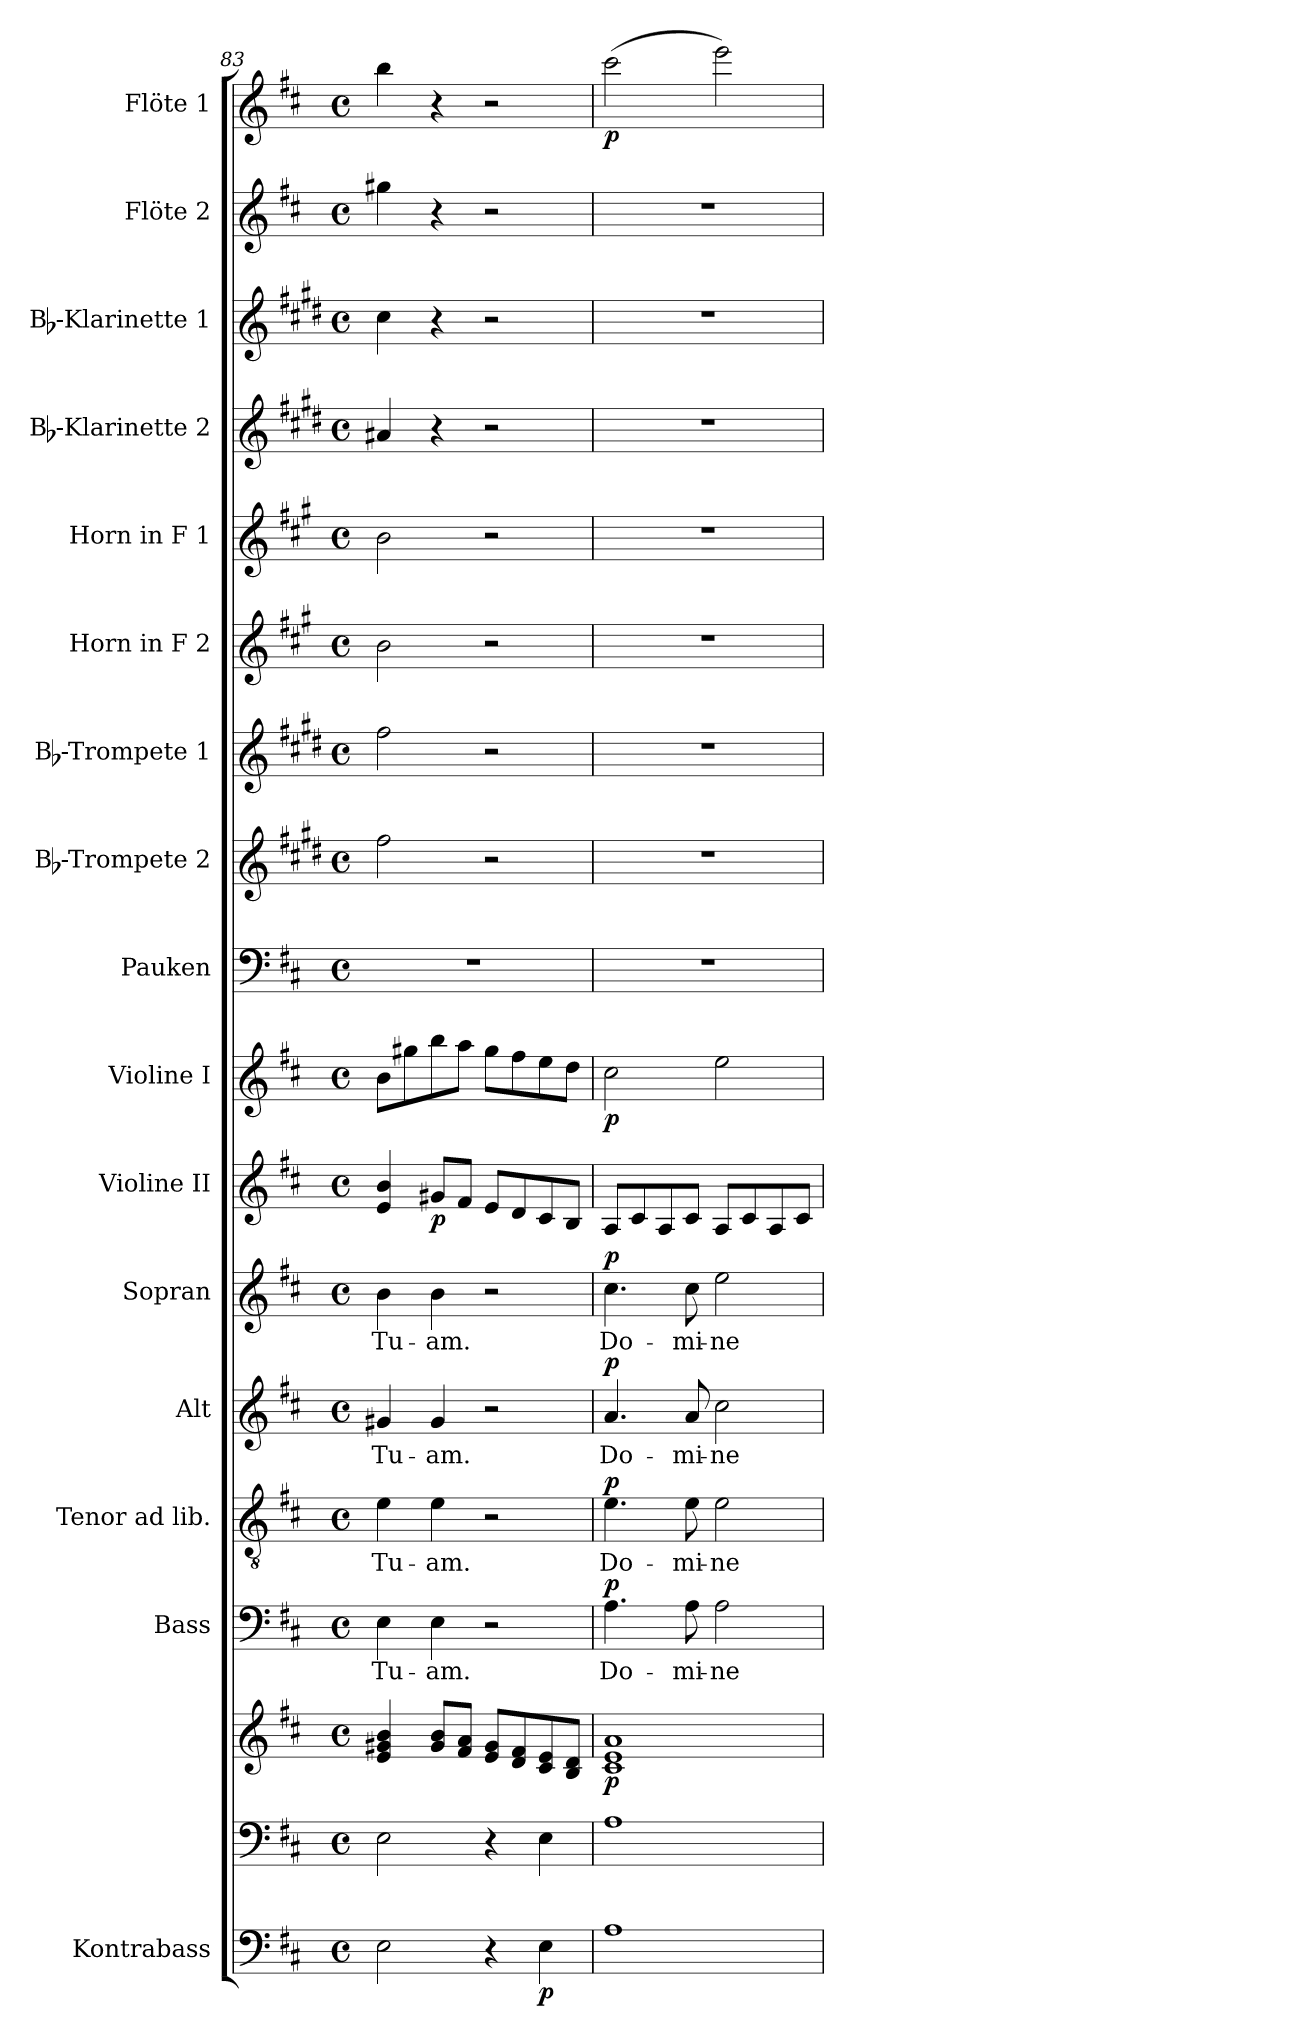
**kern	**dynam	**kern	**kern	**dynam	**kern	**text	**dynam	**kern	**text	**dynam	**kern	**text	**dynam	**kern	**text	**dynam	**kern	**dynam	**kern	**dynam	**kern	**kern	**kern	**kern	**kern	**kern	**kern	**kern	**kern	**dynam
*part17	*part17	*part16	*part16	*part16	*part15	*part15	*part15	*part14	*part14	*part14	*part13	*part13	*part13	*part12	*part12	*part12	*part11	*part11	*part10	*part10	*part9	*part8	*part7	*part6	*part5	*part4	*part3	*part2	*part1	*part1
*staff18	*staff18	*staff17	*staff16	*staff16/17	*staff15	*staff15	*staff15	*staff14	*staff14	*staff14	*staff13	*staff13	*staff13	*staff12	*staff12	*staff12	*staff11	*staff11	*staff10	*staff10	*staff9	*staff8	*staff7	*staff6	*staff5	*staff4	*staff3	*staff2	*staff1	*staff1
*I"Kontrabass	*	*	*	*	*I"Bass	*	*	*I"Tenor ad lib.	*	*	*I"Alt	*	*	*I"Sopran	*	*	*I"Violine II	*	*I"Violine I	*	*I"Pauken	*I"Bb-Trompete 2	*I"Bb-Trompete 1	*I"Horn in F 2	*I"Horn in F 1	*I"Bb-Klarinette 2	*I"Bb-Klarinette 1	*I"Flöte 2	*I"Flöte 1	*
*I'Kb.	*	*	*	*	*I'B.	*	*	*I'T.	*	*	*I'A.	*	*	*I'S.	*	*	*I'Vl. II	*	*I'Vl. I	*	*I'Pk.	*I'Bb Trp. 2	*I'Bb Trp. 1	*	*	*I'Bb Kl. 2	*I'Bb Kl. 1	*I'Fl. 2	*I'Fl. 1	*
*clefF4	*	*clefF4	*clefG2	*	*clefF4	*	*	*clefGv2	*	*	*clefG2	*	*	*clefG2	*	*	*clefG2	*	*clefG2	*	*clefF4	*clefG2	*clefG2	*clefG2	*clefG2	*clefG2	*clefG2	*clefG2	*clefG2	*
*ITrd7c12	*	*	*	*	*	*	*	*	*	*	*	*	*	*	*	*	*	*	*	*	*	*ITrd1c2	*ITrd1c2	*ITrd4c7	*ITrd4c7	*ITrd1c2	*ITrd1c2	*	*	*
*k[f#c#]	*	*k[f#c#]	*k[f#c#]	*	*k[f#c#]	*	*	*k[f#c#]	*	*	*k[f#c#]	*	*	*k[f#c#]	*	*	*k[f#c#]	*	*k[f#c#]	*	*k[f#c#]	*k[f#c#]	*k[f#c#]	*k[f#c#]	*k[f#c#]	*k[f#c#]	*k[f#c#]	*k[f#c#]	*k[f#c#]	*
*D:	*	*D:	*D:	*	*D:	*	*	*D:	*	*	*D:	*	*	*D:	*	*	*D:	*	*D:	*	*D:	*D:	*D:	*D:	*D:	*D:	*D:	*D:	*D:	*
*M4/4	*	*M4/4	*M4/4	*	*M4/4	*	*	*M4/4	*	*	*M4/4	*	*	*M4/4	*	*	*M4/4	*	*M4/4	*	*M4/4	*M4/4	*M4/4	*M4/4	*M4/4	*M4/4	*M4/4	*M4/4	*M4/4	*
*met(c)	*	*met(c)	*met(c)	*	*met(c)	*	*	*met(c)	*	*	*met(c)	*	*	*met(c)	*	*	*met(c)	*	*met(c)	*	*met(c)	*met(c)	*met(c)	*met(c)	*met(c)	*met(c)	*met(c)	*met(c)	*met(c)	*
=83	=83	=83	=83	=83	=83	=83	=83	=83	=83	=83	=83	=83	=83	=83	=83	=83	=83	=83	=83	=83	=83	=83	=83	=83	=83	=83	=83	=83	=83	=83
!	!	!	!	!	!	!LO:LY:b	!	!	!LO:LY:b	!	!	!LO:LY:b	!	!	!LO:LY:b	!	!	!	!	!	!	!	!	!	!	!	!	!	!	!
2EE\	.	2E\	4e/ 4g#X/ 4b/	.	4E\	Tu-	.	4e\	Tu-	.	4g#X/	Tu-	.	4b\	Tu-	.	4e/ 4b/	.	8b\L	.	1r	2ee\	2ee\	2e\	2e\	4g#X/	4b\	4gg#X\	4bb\	.
.	.	.	.	.	.	.	.	.	.	.	.	.	.	.	.	.	.	.	8gg#X\	.	.	.	.	.	.	.	.	.	.	.
!	!	!	!	!	!	!LO:LY:b	!	!	!LO:LY:b	!	!	!LO:LY:b	!	!	!LO:LY:b	!	!	!LO:DY:b	!	!	!	!	!	!	!	!	!	!	!	!
.	.	.	8g#/ 8b/L	.	4E\	-am.	.	4e\	-am.	.	4g#/	-am.	.	4b\	-am.	.	8g#X/L	p	8bb\	.	.	.	.	.	.	4r	4r	4r	4r	.
.	.	.	8f#/ 8a/J	.	.	.	.	.	.	.	.	.	.	.	.	.	8f#/J	.	8aa\J	.	.	.	.	.	.	.	.	.	.	.
4r	.	4r	8e/ 8g#/L	.	2r	.	.	2r	.	.	2r	.	.	2r	.	.	8e/L	.	8gg#\L	.	.	2r	2r	2r	2r	2r	2r	2r	2r	.
.	.	.	8d/ 8f#/	.	.	.	.	.	.	.	.	.	.	.	.	.	8d/	.	8ff#\	.	.	.	.	.	.	.	.	.	.	.
!	!LO:DY:b	!	!	!	!	!	!	!	!	!	!	!	!	!	!	!	!	!	!	!	!	!	!	!	!	!	!	!	!	!
4EE\	p	4E\	8c#/ 8e/	.	.	.	.	.	.	.	.	.	.	.	.	.	8c#/	.	8ee\	.	.	.	.	.	.	.	.	.	.	.
.	.	.	8B/ 8d/J	.	.	.	.	.	.	.	.	.	.	.	.	.	8B/J	.	8dd\J	.	.	.	.	.	.	.	.	.	.	.
=84	=84	=84	=84	=84	=84	=84	=84	=84	=84	=84	=84	=84	=84	=84	=84	=84	=84	=84	=84	=84	=84	=84	=84	=84	=84	=84	=84	=84	=84	=84
!	!	!	!	!LO:DY:b	!	!LO:LY:b	!LO:DY:a	!	!LO:LY:b	!LO:DY:a	!	!LO:LY:b	!LO:DY:a	!	!LO:LY:b	!LO:DY:a	!	!	!	!LO:DY:b	!	!	!	!	!	!	!	!	!	!LO:DY:b
1AA	.	1A	1c# 1e 1a	p	4.A\	Do-	p	4.e\	Do-	p	4.a/	Do-	p	4.cc#\	Do-	p	8A/L	.	2cc#\	p	1r	1r	1r	1r	1r	1r	1r	1r	(>2ccc#\	p
.	.	.	.	.	.	.	.	.	.	.	.	.	.	.	.	.	8c#/	.	.	.	.	.	.	.	.	.	.	.	.	.
.	.	.	.	.	.	.	.	.	.	.	.	.	.	.	.	.	8A/	.	.	.	.	.	.	.	.	.	.	.	.	.
!	!	!	!	!	!	!LO:LY:b	!	!	!LO:LY:b	!	!	!LO:LY:b	!	!	!LO:LY:b	!	!	!	!	!	!	!	!	!	!	!	!	!	!	!
.	.	.	.	.	8A\	-mi-	.	8e\	-mi-	.	8a/	-mi-	.	8cc#\	-mi-	.	8c#/J	.	.	.	.	.	.	.	.	.	.	.	.	.
!	!	!	!	!	!	!LO:LY:b	!	!	!LO:LY:b	!	!	!LO:LY:b	!	!	!LO:LY:b	!	!	!	!	!	!	!	!	!	!	!	!	!	!	!
.	.	.	.	.	2A\	-ne	.	2e\	-ne	.	2cc#\	-ne	.	2ee\	-ne	.	8A/L	.	2ee\	.	.	.	.	.	.	.	.	.	2eee\)	.
.	.	.	.	.	.	.	.	.	.	.	.	.	.	.	.	.	8c#/	.	.	.	.	.	.	.	.	.	.	.	.	.
.	.	.	.	.	.	.	.	.	.	.	.	.	.	.	.	.	8A/	.	.	.	.	.	.	.	.	.	.	.	.	.
.	.	.	.	.	.	.	.	.	.	.	.	.	.	.	.	.	8c#/J	.	.	.	.	.	.	.	.	.	.	.	.	.
=	=	=	=	=	=	=	=	=	=	=	=	=	=	=	=	=	=	=	=	=	=	=	=	=	=	=	=	=	=	=
*-	*-	*-	*-	*-	*-	*-	*-	*-	*-	*-	*-	*-	*-	*-	*-	*-	*-	*-	*-	*-	*-	*-	*-	*-	*-	*-	*-	*-	*-	*-
